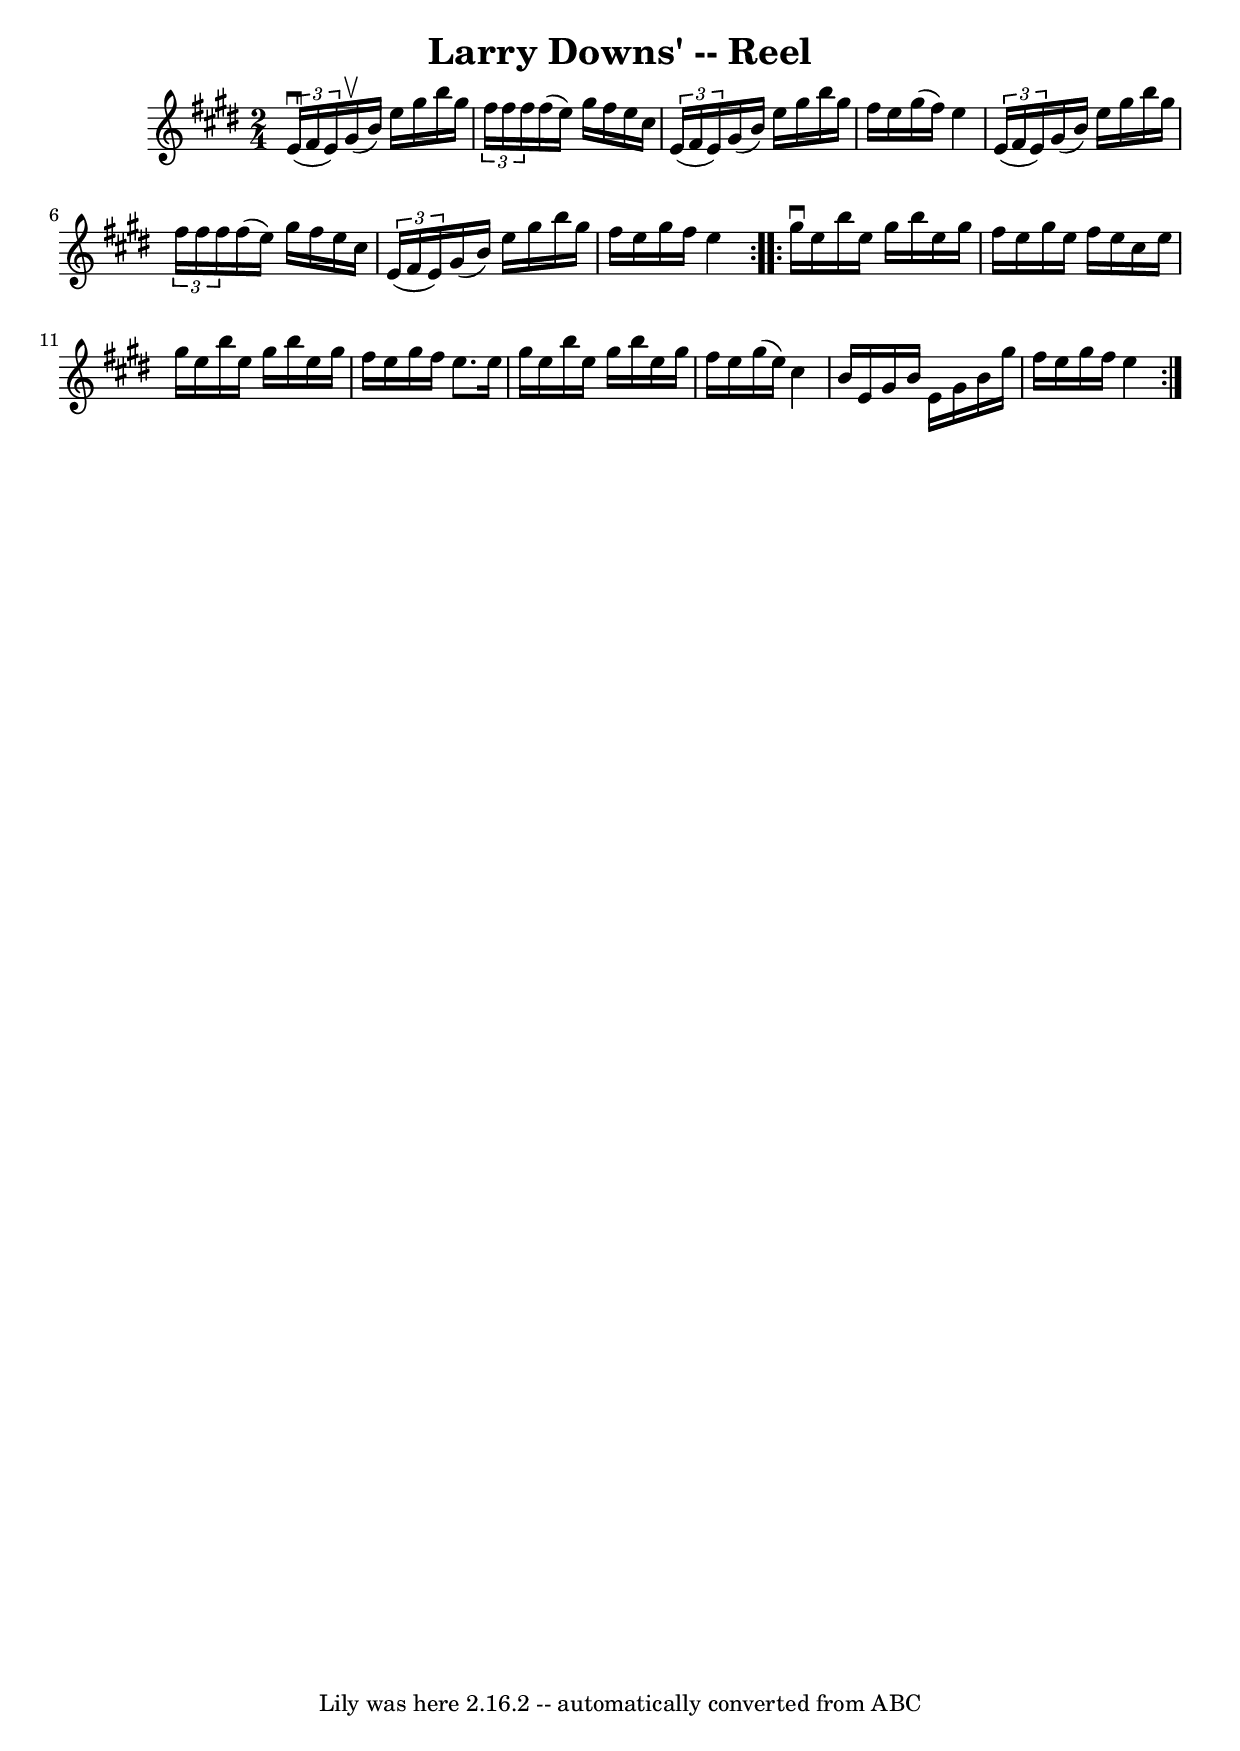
\version "2.16.2"
\include "Mammoth.ily"
\header {
  %% book = "Ryan's Mammoth Collection"
  crossRefNumber = "1"
  footnotes = "\\\\279"
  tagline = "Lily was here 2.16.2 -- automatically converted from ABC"
  title = "Larry Downs' -- Reel"

}
voicedefault =  {



  \repeat volta 2 {

    \time 2/4 
    \key e \major   \times 2/3 { e'16^\downbow(fis'16 e'16) 
			       } 
    gis'16^\upbow(b'16) e''16 gis''16 b''16 gis''16    |
    
    \times 2/3 { fis''16 fis''16 fis''16  
	       } fis''16 (e''16)   
    gis''16 fis''16 e''16 cis''16    |
    \times 2/3 { e'16 (
		 fis'16 e'16) 
	       } gis'16 (b'16) e''16 gis''16 b''16    
    gis''16    |
    fis''16 e''16 gis''16 (fis''16) e''4    
    |
    \times 2/3 { e'16 (fis'16 e'16) 
	       } gis'16 (b'16) 
    e''16 gis''16 b''16 gis''16    |
    \times 2/3 { fis''16    
		 fis''16 fis''16  
	       } fis''16 (e''16) gis''16 fis''16 e''16    
    cis''16    |
    \times 2/3 { e'16 (fis'16 e'16) 
	       } gis'16 (
    b'16) e''16 gis''16 b''16 gis''16    |
    fis''16 e''16  
    gis''16 fis''16 e''4    
  }     
  \repeat volta 2 {
    gis''16^\downbow   
    e''16 b''16 e''16 gis''16 b''16 e''16 gis''16    |
    
    fis''16 e''16 gis''16 e''16 fis''16 e''16 cis''16 e''16    
    |
    gis''16 e''16 b''16 e''16 gis''16 b''16 e''16    
    gis''16    |
    fis''16 e''16 gis''16 fis''16 e''8. e''16  
    |
    gis''16 e''16 b''16 e''16 gis''16 b''16 e''16  
    gis''16    |
    fis''16 e''16 gis''16 (e''16) cis''4    
    |
    b'16 e'16 gis'16 b'16 e'16 gis'16 b'16 gis''16  
    |
    fis''16 e''16 gis''16 fis''16 e''4    
  }   

}

\score{
  <<

    \context Staff="default"
    {
      \voicedefault 
      
    }

  >>
  \layout {
    
  }
  \midi {
  }

}
